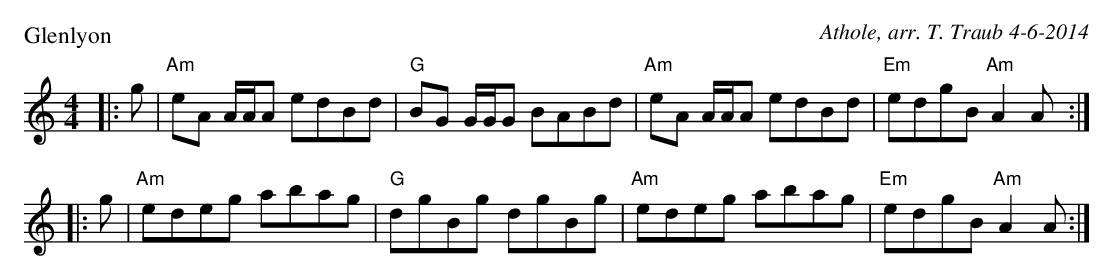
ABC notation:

X:1
P: Glenlyon
C: Athole, arr. T. Traub 4-6-2014
K: Am
L: 1/8
M: 4/4
|: g|"Am"eA A/A/A edBd|"G"BG G/G/G BABd|"Am"eA A/A/A edBd|"Em"edgB "Am"A2 A :|
|: g|"Am"edeg abag|"G"dgBg dgBg|"Am"edeg abag|"Em"edgB "Am"A2 A :|
